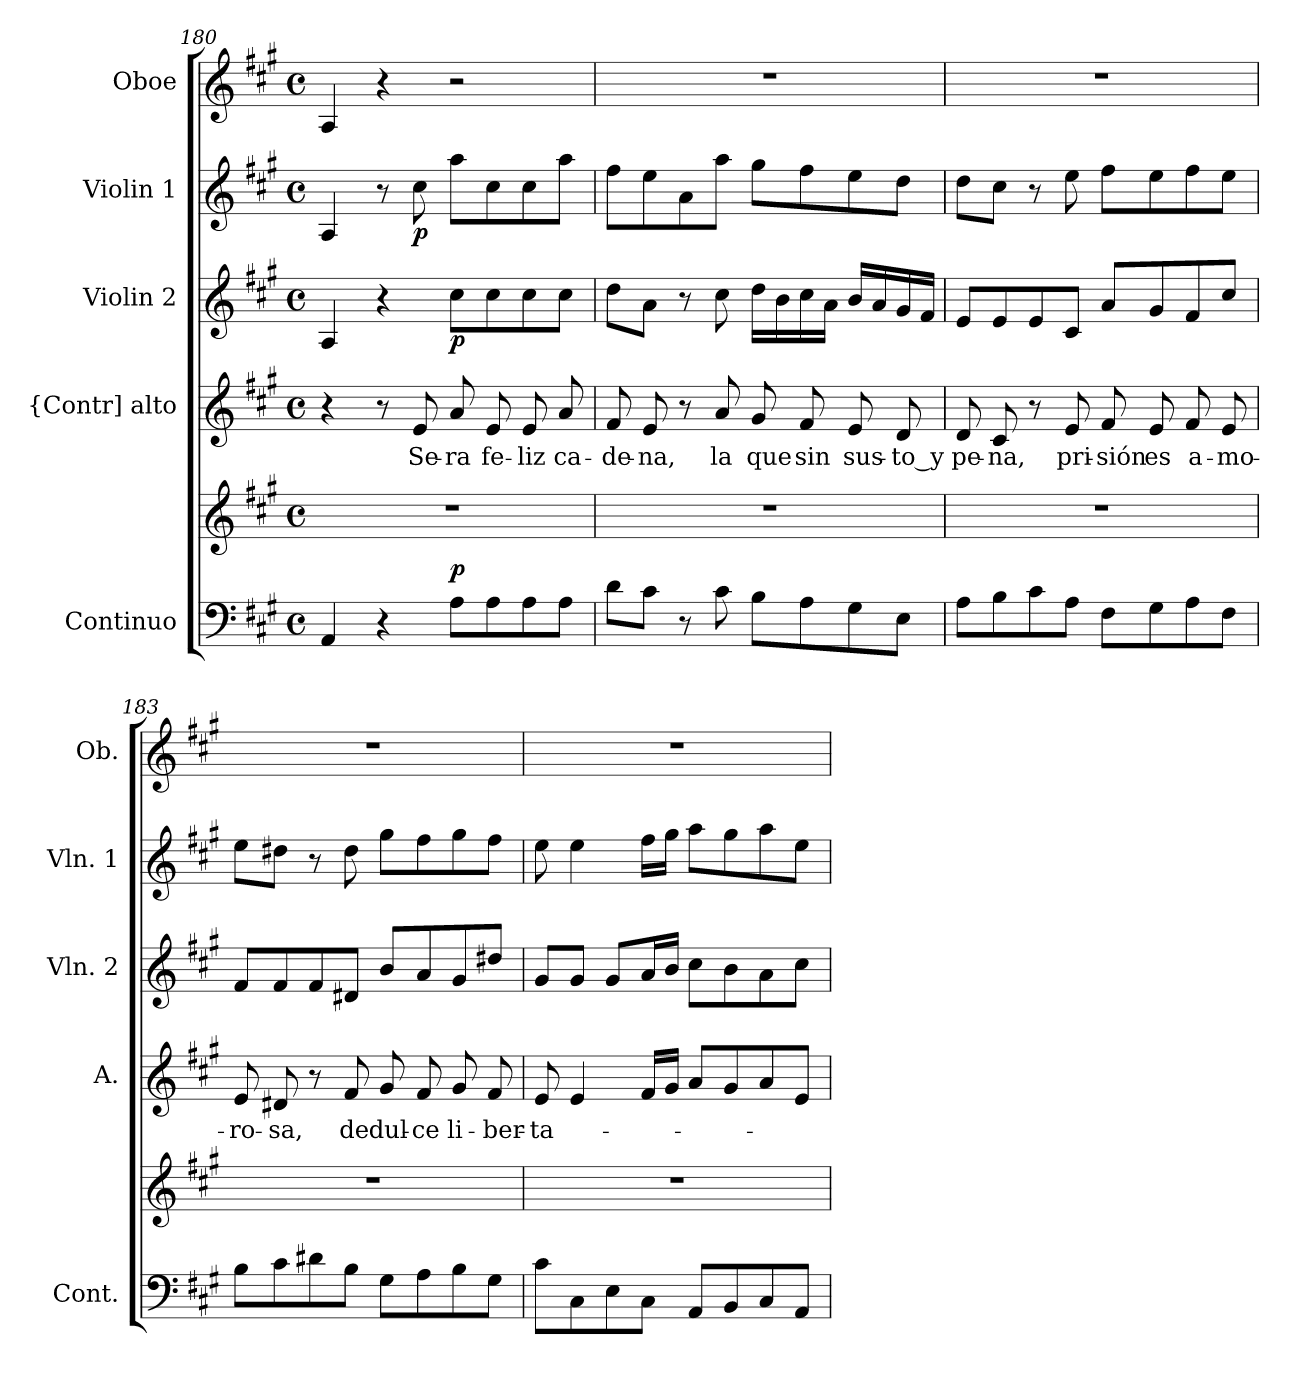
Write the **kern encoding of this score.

**kern	**kern	**dynam	**kern	**text	**kern	**dynam	**kern	**dynam	**kern
*part5	*part5	*part5	*part4	*part4	*part3	*part3	*part2	*part2	*part1
*staff6	*staff5	*staff5/6	*staff4	*staff4	*staff3	*staff3	*staff2	*staff2	*staff1
*I"Continuo	*	*	*I"{Contr] alto	*	*I"Violin 2	*	*I"Violin 1	*	*I"Oboe
*I'Cont.	*	*	*I'A.	*	*I'Vln. 2	*	*I'Vln. 1	*	*I'Ob.
!!LO:LB:g=z
*clefF4	*clefG2	*	*clefG2	*	*clefG2	*	*clefG2	*	*clefG2
*k[f#c#g#]	*k[f#c#g#]	*	*k[f#c#g#]	*	*k[f#c#g#]	*	*k[f#c#g#]	*	*k[f#c#g#]
*A:	*A:	*	*A:	*	*A:	*	*A:	*	*A:
*M4/4	*M4/4	*	*M4/4	*	*M4/4	*	*M4/4	*	*M4/4
*met(c)	*met(c)	*	*met(c)	*	*met(c)	*	*met(c)	*	*met(c)
=180	=180	=180	=180	=180	=180	=180	=180	=180	=180
4AAi/	1r	.	4r	.	4Ai/	.	4Ai/	.	4Ai/
4r	.	.	8r	.	4r	.	8r	.	4r
!	!	!	!	!LO:LY:b:color=#000000	!	!	!	!	!
.	.	.	8ei/	Se-	.	.	8cc#i\	p	.
!	!	!	!	!LO:LY:b:color=#000000	!	!	!	!	!
8Ai\L	.	p	8ai/	-ra	8cc#i\L	p	8aai\L	.	2r
!	!	!	!	!LO:LY:b:color=#000000	!	!	!	!	!
8Ai\	.	.	8ei/	fe-	8cc#i\	.	8cc#i\	.	.
!	!	!	!	!LO:LY:b:color=#000000	!	!	!	!	!
8Ai\	.	.	8ei/	-liz	8cc#i\	.	8cc#i\	.	.
!	!	!	!	!LO:LY:b:color=#000000	!	!	!	!	!
8Ai\J	.	.	8ai/	ca-	8cc#i\J	.	8aai\J	.	.
=181	=181	=181	=181	=181	=181	=181	=181	=181	=181
!	!	!	!	!LO:LY:b:color=#000000	!	!	!	!	!
8di\L	1r	.	8f#i/	-de-	8ddi\L	.	8ff#i\L	.	1r
!	!	!	!	!LO:LY:b:color=#000000	!	!	!	!	!
8c#i\J	.	.	8ei/	-na,	8ai\J	.	8eei\	.	.
8r	.	.	8r	.	8r	.	8ai\	.	.
!	!	!	!	!LO:LY:b:color=#000000	!	!	!	!	!
8c#i\	.	.	8ai/	la	8cc#i\	.	8aai\J	.	.
!	!	!	!	!LO:LY:b:color=#000000	!	!	!	!	!
8Bi\L	.	.	8g#i/	que	16ddi\LL	.	8gg#i\L	.	.
.	.	.	.	.	16bi\	.	.	.	.
!	!	!	!	!LO:LY:b:color=#000000	!	!	!	!	!
8Ai\	.	.	8f#i/	sin	16cc#i\	.	8ff#i\	.	.
.	.	.	.	.	16ai\JJ	.	.	.	.
!	!	!	!	!LO:LY:b:color=#000000	!	!	!	!	!
8G#i\	.	.	8ei/	sus-	16bi/LL	.	8eei\	.	.
.	.	.	.	.	16ai/	.	.	.	.
!	!	!	!	!LO:LY:b:color=#000000	!	!	!	!	!
8Ei\J	.	.	8di/	-to_y	16g#i/	.	8ddi\J	.	.
.	.	.	.	.	16f#i/JJ	.	.	.	.
=182	=182	=182	=182	=182	=182	=182	=182	=182	=182
!	!	!	!	!LO:LY:b:color=#000000	!	!	!	!	!
8Ai\L	1r	.	8di/	pe-	8ei/L	.	8ddi\L	.	1r
!	!	!	!	!LO:LY:b:color=#000000	!	!	!	!	!
8Bi\	.	.	8c#i/	-na,	8ei/	.	8cc#i\J	.	.
8c#i\	.	.	8r	.	8ei/	.	8r	.	.
!	!	!	!	!LO:LY:b:color=#000000	!	!	!	!	!
8Ai\J	.	.	8ei/	pri-	8c#i/J	.	8eei\	.	.
!	!	!	!	!LO:LY:b:color=#000000	!	!	!	!	!
8F#i\L	.	.	8f#i/	-sión	8ai/L	.	8ff#i\L	.	.
!	!	!	!	!LO:LY:b:color=#000000	!	!	!	!	!
8G#i\	.	.	8ei/	es	8g#i/	.	8eei\	.	.
!	!	!	!	!LO:LY:b:color=#000000	!	!	!	!	!
8Ai\	.	.	8f#i/	a-	8f#i/	.	8ff#i\	.	.
!	!	!	!	!LO:LY:b:color=#000000	!	!	!	!	!
8F#i\J	.	.	8ei/	-mo-	8cc#i/J	.	8eei\J	.	.
=183	=183	=183	=183	=183	=183	=183	=183	=183	=183
!	!	!	!	!LO:LY:b:color=#000000	!	!	!	!	!
8Bi\L	1r	.	8ei/	-ro-	8f#i/L	.	8eei\L	.	1r
!	!	!	!	!LO:LY:b:color=#000000	!	!	!	!	!
8c#i\	.	.	8d#Xi/	-sa,	8f#i/	.	8dd#Xi\J	.	.
8d#Xi\	.	.	8r	.	8f#i/	.	8r	.	.
!	!	!	!	!LO:LY:b:color=#000000	!	!	!	!	!
8Bi\J	.	.	8f#i/	de	8d#Xi/J	.	8dd#i\	.	.
!	!	!	!	!LO:LY:b:color=#000000	!	!	!	!	!
8G#i\L	.	.	8g#i/	dul-	8bi/L	.	8gg#i\L	.	.
!	!	!	!	!LO:LY:b:color=#000000	!	!	!	!	!
8Ai\	.	.	8f#i/	-ce	8ai/	.	8ff#i\	.	.
!	!	!	!	!LO:LY:b:color=#000000	!	!	!	!	!
8Bi\	.	.	8g#i/	li-	8g#i/	.	8gg#i\	.	.
!	!	!	!	!LO:LY:b:color=#000000	!	!	!	!	!
8G#i\J	.	.	8f#i/	-ber-	8dd#Xi/J	.	8ff#i\J	.	.
!!LO:LB:g=z
=184	=184	=184	=184	=184	=184	=184	=184	=184	=184
!	!	!	!	!LO:LY:b:color=#000000	!	!	!	!	!
8c#i\L	1r	.	8ei/	-ta-	8g#i/L	.	8eei\	.	1r
8C#i\	.	.	4ei/	.	8g#i/J	.	4eei\	.	.
8Ei\	.	.	.	.	8g#i/L	.	.	.	.
8C#i\J	.	.	16f#i/LL	.	16ai/L	.	16ff#i\LL	.	.
.	.	.	16g#i/JJ	.	16bi/JJ	.	16gg#i\JJ	.	.
8AAi/L	.	.	8ai/L	.	8cc#i\L	.	8aai\L	.	.
8BBi/	.	.	8g#i/	.	8bi\	.	8gg#i\	.	.
8C#i/	.	.	8ai/	.	8ai\	.	8aai\	.	.
8AAi/J	.	.	8ei/J	.	8cc#i\J	.	8eei\J	.	.
=	=	=	=	=	=	=	=	=	=
*-	*-	*-	*-	*-	*-	*-	*-	*-	*-
